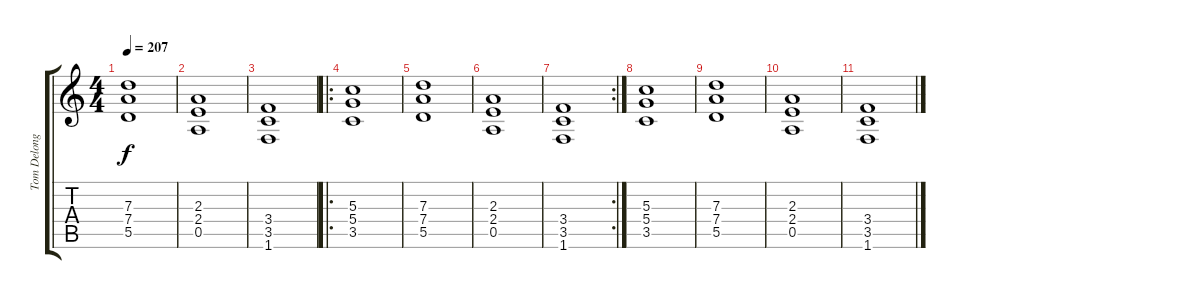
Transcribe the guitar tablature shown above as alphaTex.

\track ("Tom Delong (Distortion 1)" "Tom Delong") {instrument distortionguitar}
\staff {score tabs}
\tuning (E4 B3 G3 D3 A2 E2) {hide}
\ts (4 4)
\tempo 207
\clef g2
\ks c
(7.3 7.4 5.5).1{dy f} |
(2.3 2.4 0.5).1 |
(3.4 3.5 1.6).1 |
\ro
(5.3 5.4 3.5).1 |
(7.3 7.4 5.5).1 |
(2.3 2.4 0.5).1 |
\rc 2
(3.4 3.5 1.6).1 |
(5.3 5.4 3.5).1 |
(7.3 7.4 5.5).1 |
(2.3 2.4 0.5).1 |
(3.4 3.5 1.6).1
